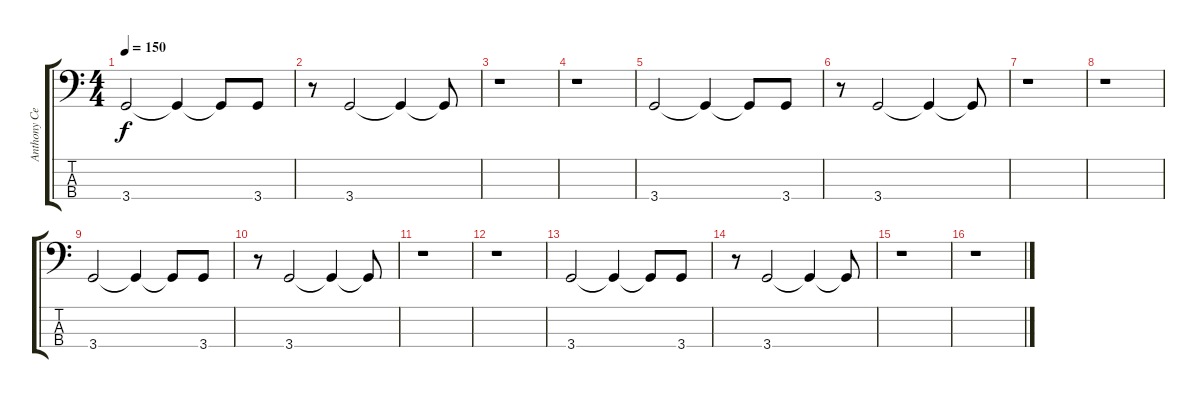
\track ("Anthony Celestino (Bass)" "Anthony Ce") {instrument slapbass2}
\staff {score tabs}
\tuning (G2 D2 A1 E1) {hide}
\ts (4 4)
\tempo 150
\clef f4
\ks c
3.4.2{dy f} 3.4{t}.4 3.4{t}.8 3.4.8 |
r.8 3.4.2 3.4{t}.4 3.4{t}.8 |
r.1 |
r.1 |
3.4.2 3.4{t}.4 3.4{t}.8 3.4.8 |
r.8 3.4.2 3.4{t}.4 3.4{t}.8 |
r.1 |
r.1 |
3.4.2 3.4{t}.4 3.4{t}.8 3.4.8 |
r.8 3.4.2 3.4{t}.4 3.4{t}.8 |
r.1 |
r.1 |
3.4.2 3.4{t}.4 3.4{t}.8 3.4.8 |
r.8 3.4.2 3.4{t}.4 3.4{t}.8 |
r.1 |
r.1
